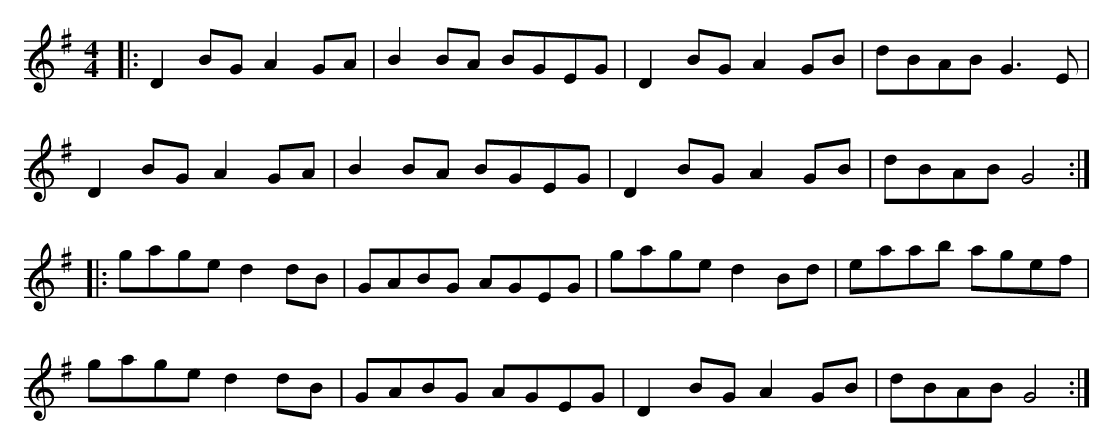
X:1
M:4/4
K:G
|:D2BG A2GA|B2BA BGEG|D2BG A2GB|dBAB G3E|
D2BG A2GA|B2BA BGEG|D2BG A2GB|dBAB G4:|
|:gage d2dB|GABG AGEG|gage d2Bd|eaab agef|
gage d2dB|GABG AGEG|D2BG A2GB|dBAB G4:|
